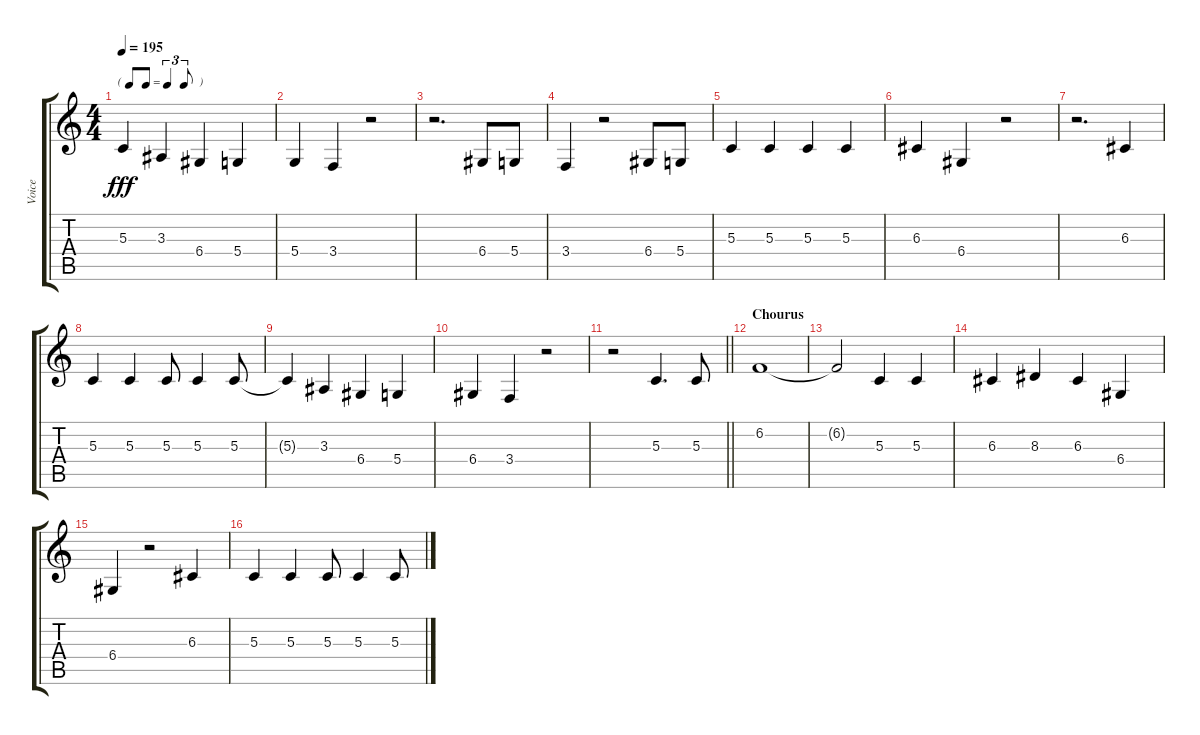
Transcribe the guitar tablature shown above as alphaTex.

\track ("Voice" "Voice") {instrument lead6voice}
\staff {score tabs}
\tuning (E4 B3 G3 D3 A2 E2) {hide}
\ts (4 4)
\tf triplet8th
\tempo 195
\clef g2
\ks c
5.3{t}.4{dy fff} 3.3.4 6.4.4 5.4.4 |
5.4.4 3.4.4 r.2 |
r.2{d} 6.4.8 5.4.8 |
3.4.4 r.2 6.4.8 5.4.8 |
5.3.4 5.3.4 5.3.4 5.3.4 |
6.3.4 6.4.4 r.2 |
r.2{d} 6.3.4 |
5.3.4 5.3.4 5.3.8 5.3.4 5.3.8 |
5.3{t}.4 3.3.4 6.4.4 5.4.4 |
6.4.4 3.4.4 r.2 |
\barLineRight lightlight
r.2 5.3.4{d} 5.3.8 |
\section ("" "Chourus")
6.2.1 |
6.2{t}.2 5.3.4 5.3.4 |
6.3.4 8.3.4 6.3.4 6.4.4 |
6.4.4 r.2 6.3.4 |
5.3.4 5.3.4 5.3.8 5.3.4 5.3.8
